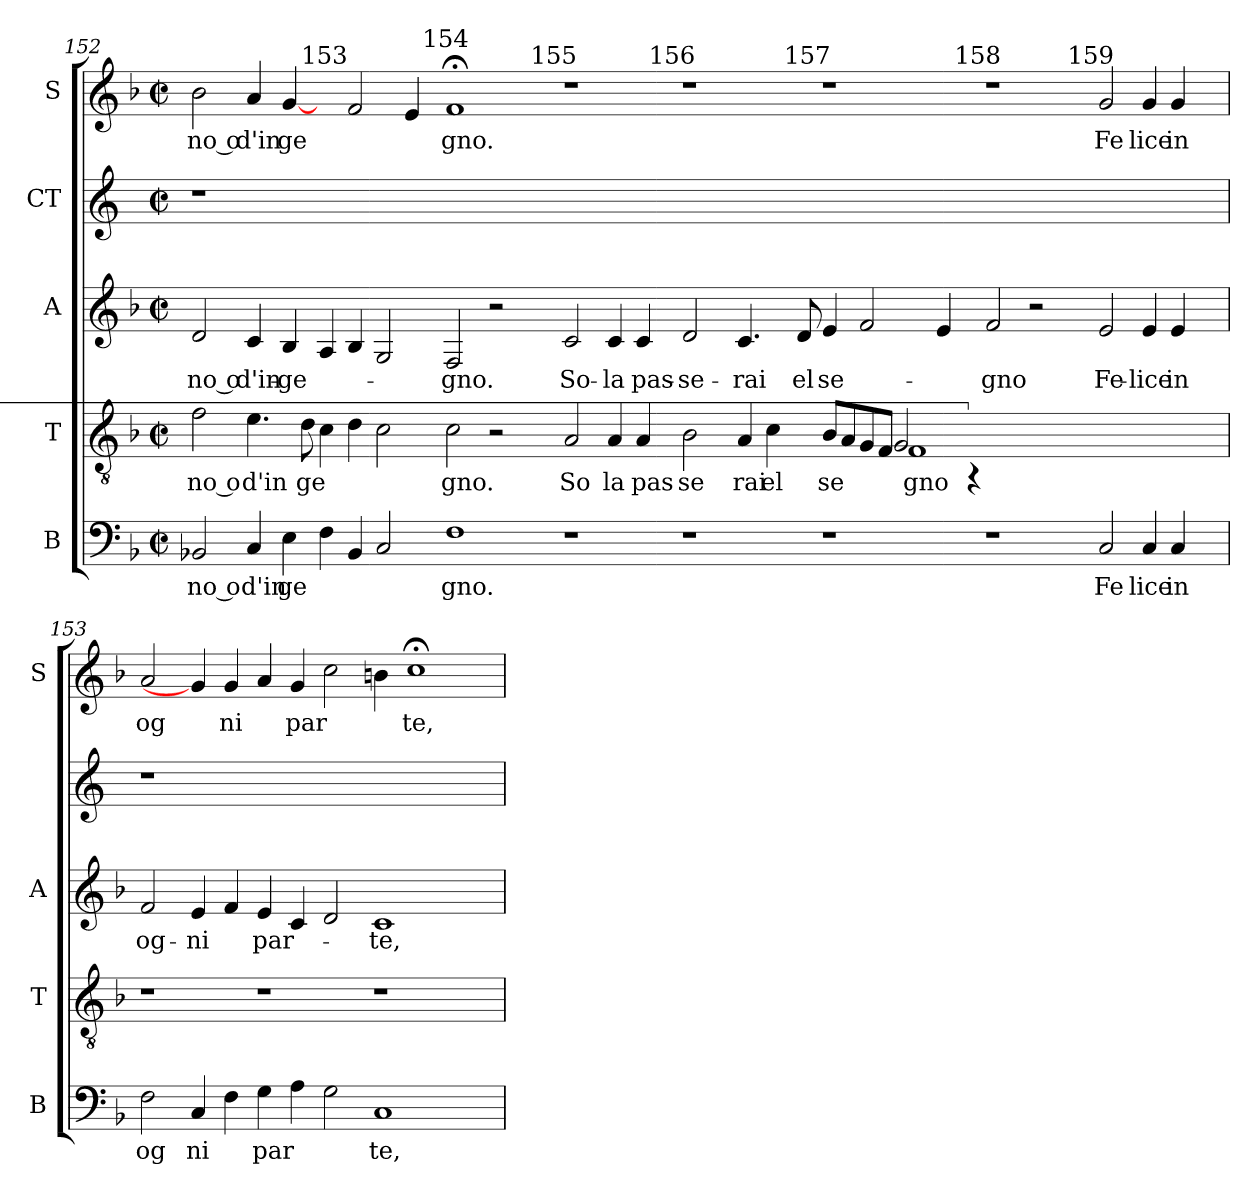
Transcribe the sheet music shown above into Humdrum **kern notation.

**kern	**text	**kern	**text	**kern	**text	**kern	**kern	**text
*part5	*part5	*part4	*part4	*part3	*part3	*part2	*part1	*part1
*staff5	*staff5	*staff4	*staff4	*staff3	*staff3	*staff2	*staff1	*staff1
*I"B	*	*I"T	*	*I"A	*	*I"CT	*I"S	*
*I'B	*	*I'T	*	*I'A	*	*	*I'S	*
!!LO:LB:g=z
*clefF4	*	*clefGv2	*	*clefG2	*	*clefG2	*clefG2	*
*k[b-]	*	*k[b-]	*	*k[b-]	*	*	*k[b-]	*
*F:	*	*F:	*	*F:	*	*	*F:	*
*M2/2	*	*M2/2	*	*M2/2	*	*M2/2	*M2/2	*
*met(c|)	*	*met(c|)	*	*met(c|)	*	*met(c|)	*met(c|)	*
=152	=152	=152	=152	=152	=152	=152	=152	=152
!	!LO:LY:b:rj	!	!LO:LY:b:rj	!	!LO:LY:b:rj	!	!	!LO:LY:b:rj
*	*	*^	*	*	*	*	*^	*
*	*	*	*	*	*	*	*	*	*^	*
*	*	*	*	*	*	*	*	*	*	*^	*
*	*	*	*	*	*	*	*	*	*	*	*^	*
2BB-X/	no o	2f\	4.ryy	no o	2d/	-no o	1r	2b-\	2..ryy	1ryy	1ryy	1ryy	no o
!	!LO:LY:b:cj	!	!	!LO:LY:b:cj	!	!LO:LY:b:cj	!	!	!	!	!	!	!LO:LY:b:cj
*	*	*v	*v	*	*	*	*	*	*	*	*	*	*
4C/	d'in	4.e\	d'in	4c/	d'in-	.	4a/	.	.	.	.	d'in
!	!LO:LY:b:cj	!	!	!	!LO:LY:b:cj	!	!	!	!	!	!	!LO:LY:b:cj
4E\	ge	.	.	4B-/	-ge-	.	[4g/	.	.	.	.	ge
!	!	!	!	!	!	!	!	!LO:TX:a:t=153	!	!	!	!
!	!	!	!LO:LY:b:cj	!	!	!	!	!	!	!	!	!
.	.	8d\	ge	.	.	.	.	1ryy	.	.	.	.
4F\	.	4c\	.	4A/	.	1%7ryy	4ryy	.	2ryy	1ryy	1ryy	.
4BB-/	.	4d\	.	4B-/	.	.	2f/	.	.	.	.	.
2C/	.	2c\	.	2G/	.	.	.	.	4ryy	.	.	.
.	.	.	.	.	.	.	4e/	.	16..ryy	.	.	.
*	*	*^	*	*	*	*	*	*	*	*	*	*
!	!	!	!	!	!	!	!	!	!	!LO:TX:a:t=154	!	!	!
.	.	.	.	.	.	.	.	.	.	1ryy	.	.	.
.	.	.	.	.	.	.	.	.	1ryy	.	.	.	.
!	!LO:LY:b:cj	!	!	!LO:LY:b:cj	!	!LO:LY:b:cj	!	!	!	!	!	!	!LO:LY:b:cj
*	*	*v	*v	*	*	*	*	*	*	*	*	*	*
1F	gno.	2c\	gno.	2F/	-gno.	.	1f;<	.	.	2ryy	1ryy	gno.
.	.	2r	.	2r	.	.	.	.	.	4ryy	.	.
*	*	*^	*	*	*	*	*	*	*	*	*	*
.	.	.	.	.	.	.	.	.	.	.	16ryy	.	.
!	!	!	!	!	!	!	!	!	!	!	!LO:TX:a:t=155	!	!
.	.	.	.	.	.	.	.	.	.	.	1ryy	.	.
.	.	.	.	.	.	.	.	.	.	1ryy	.	.	.
.	.	.	.	.	.	.	.	.	1ryy	.	.	.	.
!	!	!	!	!LO:LY:b:cj	!	!LO:LY:b:cj	!	!	!	!	!	!	!
*	*	*v	*v	*	*	*	*	*	*	*	*	*	*
1r	.	2A/	So	2c/	So-	.	1r	.	.	.	1ryy	.
!	!	!	!LO:LY:b:cj	!	!LO:LY:b:cj	!	!	!	!	!	!	!
.	.	4A/	la	4c/	-la	.	.	.	.	.	.	.
!	!	!	!LO:LY:b:cj	!	!LO:LY:b:cj	!	!	!	!	!	!	!
.	.	4A/	pas	4c/	pas-	.	.	.	.	.	.	.
*	*	*^	*	*	*	*	*	*	*	*	*	*
!	!	!	!	!	!	!	!	!	!	!	!LO:TX:a:t=156	!	!
.	.	.	.	.	.	.	.	.	.	.	1ryy	.	.
.	.	.	.	.	.	.	.	.	.	1ryy	.	.	.
.	.	.	.	.	.	.	.	.	1ryy	.	.	.	.
!	!	!	!	!LO:LY:b:cj	!	!LO:LY:b:cj	!	!	!	!	!	!	!
*	*	*v	*v	*	*	*	*	*	*	*	*	*	*
1r	.	2B-\	se	2d/	-se-	.	1r	.	.	.	2ryy	.
!	!	!	!LO:LY:b	!	!LO:LY:b	!	!	!	!	!	!	!
.	.	4A/	rai	4.c/	-rai	.	.	.	.	.	4ryy	.
!	!	!	!LO:LY:b	!	!	!	!	!	!	!	!	!
.	.	4c\	el	.	.	.	.	.	.	.	16ryy	.
*	*	*^	*	*	*	*	*	*	*	*	*	*
.	.	.	.	.	.	.	.	.	.	.	1ryy	64ryy	.
!	!	!	!	!	!	!	!	!	!	!	!	!LO:TX:a:t=157	!
.	.	.	.	.	.	.	.	.	.	.	.	1ryy	.
.	.	.	.	.	.	.	.	.	.	1ryy	.	.	.
!	!	!	!	!	!	!LO:LY:b:rj	!	!	!	!	!	!	!
*	*	*v	*v	*	*	*	*	*	*	*	*	*	*
.	.	.	.	8d/	el	.	.	1ryy	.	.	.	.
!	!	!	!LO:LY:b:cj	!	!LO:LY:b:cj	!	!	!	!	!	!	!
1r	.	8B-/L	se	4e/	se-	.	1r	.	.	.	.	.
.	.	8A/	.	.	.	.	.	.	.	.	.	.
.	.	8G/	.	2f/	.	.	.	.	.	.	.	.
*	*	*^	*	*	*	*	*	*	*	*	*	*
.	.	8F/J	2G/	.	.	.	.	.	.	.	.	.	.
!	!	!	!	!LO:LY:b:cj	!	!	!	!	!	!	!	!	!
.	.	1F	.	gno	.	.	.	.	.	.	.	.	.
.	.	.	.	.	4e/	.	.	.	.	.	.	.	.
.	.	.	.	.	.	.	.	.	.	.	1ryy	.	.
!	!	!	!	!	!	!	!	!	!	!	!	!LO:TX:a:t=158	!
.	.	.	.	.	.	.	.	.	.	.	.	1ryy	.
.	.	.	.	.	.	.	.	.	.	1ryy	.	.	.
!	!	!	!LO:N:vis=1	!	!	!	!	!	!	!	!	!	!
.	.	.	8%17r	.	.	.	.	.	1ryy	.	.	.	.
!	!	!	!	!	!	!LO:LY:b:cj	!	!	!	!	!	!	!
1r	.	.	.	.	2f/	-gno	.	1r	.	.	.	.	.
.	.	1.ryy	.	.	2r	.	.	.	.	.	.	.	.
.	.	.	.	.	.	.	.	.	.	.	1ryy	.	.
!	!	!	!	!	!	!	!	!	!	!	!	!LO:TX:a:t=159	!
.	.	.	.	.	.	.	.	.	.	.	.	1ryy	.
.	.	.	.	.	.	.	.	.	.	1ryy	.	.	.
.	.	.	.	.	.	.	.	.	1ryy	.	.	.	.
!	!LO:LY:b:cj	!	!	!	!	!LO:LY:b:cj	!	!	!	!	!	!	!LO:LY:b:cj
2C/	Fe	.	.	.	2e/	Fe-	.	2g/	.	.	.	.	Fe
!	!LO:LY:b	!	!	!	!	!LO:LY:b	!	!	!	!	!	!	!LO:LY:b
4C/	lice	.	.	.	4e/	-lice	.	4g/	.	.	.	.	lice
!	!LO:LY:b	!	!	!	!	!LO:LY:b	!	!	!	!	!	!	!LO:LY:b
4C/	in	.	.	.	4e/	in	.	4g/	.	.	.	.	in
.	.	.	.	.	.	.	.	.	.	.	8.ryy	.	.
.	.	.	.	.	.	.	.	.	.	.	.	8ryy	.
.	.	.	.	.	.	.	.	.	.	8ryy	.	.	.
.	.	.	.	.	.	.	.	.	8ryy	.	.	.	.
.	.	.	.	.	.	.	.	.	.	.	.	32.ryy	.
.	.	.	.	.	.	.	.	.	.	64ryy	.	.	.
!!LO:PB:g=z
=153	=153	=153	=153	=153	=153	=153	=153	=153	=153	=153	=153	=153	=153
!	!LO:LY:b:cj	!	!	!	!	!LO:LY:b:cj	!	!	!	!	!	!	!LO:LY:b:cj
*	*	*v	*v	*	*	*	*	*v	*v	*v	*v	*v	*
2F\	og	1r	.	2f/	og-	1r	2a/	og
!	!LO:LY:b:cj	!	!	!	!LO:LY:b:cj	!	!	!
4C/	ni	.	.	4e/	-ni	.	4g/]	.
!	!	!	!	!	!	!	!	!LO:LY:b:cj
4F\	.	.	.	4f/	.	.	4g/	ni
!	!LO:LY:b	!	!	!	!LO:LY:b	!	!	!
4G\	par	1r	.	4e/	par-	0ryy	4a/	.
!	!	!	!	!	!	!	!	!LO:LY:b
4A\	.	.	.	4c/	.	.	4g/	par
2G\	.	.	.	2d/	.	.	2cc\	.
!	!LO:LY:b:cj	!	!	!	!LO:LY:b:cj	!	!	!
1C	te,	1r	.	1c	-te,	.	4b\	.
!	!	!	!	!	!	!	!	!LO:LY:b:cj
.	.	.	.	.	.	.	1cc;<	te,
4ryy	.	4ryy	.	4ryy	.	4ryy	.	.
=	=	=	=	=	=	=	=	=
*-	*-	*-	*-	*-	*-	*-	*-	*-
